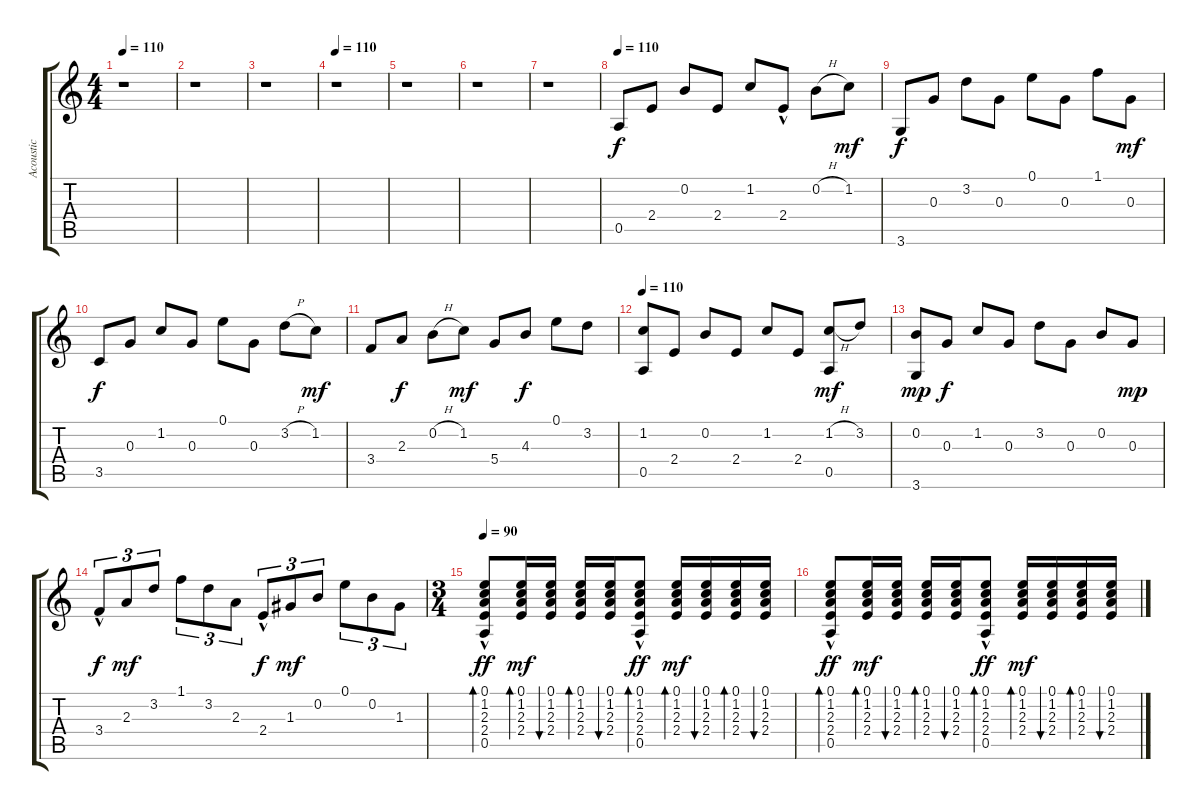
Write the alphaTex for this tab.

\track ("Acoustic" "Acoustic") {instrument acousticguitarnylon}
\staff {score tabs}
\tuning (E4 B3 G3 D3 A2 E2) {hide}
\ts (4 4)
\tempo 110
\clef g2
\ks c
r.1{dy mf} |
r.1 |
r.1 |
\tempo 110
r.1 |
r.1 |
r.1 |
r.1 |
\tempo 110
0.5.8{dy f} 2.4.8 0.2.8 2.4.8 1.2.8 2.4{hac}.8 0.2{h}.8 1.2.8{dy mf} |
3.6.8{dy f} 0.3.8 3.2.8 0.3.8 0.1.8 0.3.8 1.1.8 0.3.8{dy mf} |
3.5.8{dy f} 0.3.8 1.2.8 0.3.8 0.1.8 0.3.8 3.2{h}.8 1.2.8{dy mf} |
3.4.8 2.3.8{dy f} 0.2{h}.8 1.2.8{dy mf} 5.4.8 4.3.8{dy f} 0.1.8 3.2.8 |
\tempo 110
(1.2 0.5).8 2.4.8 0.2.8 2.4.8 1.2.8 2.4.8 (1.2{h} 0.5).8{dy mf} 3.2.8 |
(0.2 3.6).8{dy mp} 0.3.8{dy f} 1.2.8 0.3.8 3.2.8 0.3.8 0.2.8 0.3.8{dy mp} |
3.4{hac}.8{tu (3 2) dy f} 2.3.8{tu (3 2) dy mf} 3.2.8{tu (3 2)} 1.1.8{tu (3 2)} 3.2.8{tu (3 2)} 2.3.8{tu (3 2)} 2.4{hac}.8{tu (3 2) dy f} 1.3.8{tu (3 2) dy mf} 0.2.8{tu (3 2)} 0.1.8{tu (3 2)} 0.2.8{tu (3 2)} 1.3.8{tu (3 2)} |
\ts (3 4)
\tempo 90
(0.1 1.2 2.3 2.4 0.5{hac}).8{bd 120 dy ff} (0.1 1.2 2.3 2.4).16{bd 60 dy mf} (0.1 1.2 2.3 2.4).16{bu 60} (0.1 1.2 2.3 2.4).16{bd 60} (0.1 1.2 2.3 2.4).16{bu 60} (0.1 1.2 2.3 2.4 0.5{hac}).8{bd 30 dy ff} (0.1 1.2 2.3 2.4).16{bd 60 dy mf} (0.1 1.2 2.3 2.4).16{bu 60} (0.1 1.2 2.3 2.4).16{bd 60} (0.1 1.2 2.3 2.4).16{bu 60} |
(0.1 1.2 2.3 2.4 0.5{hac}).8{bd 60 dy ff} (0.1 1.2 2.3 2.4).16{bd 60 dy mf} (0.1 1.2 2.3 2.4).16{bu 60} (0.1 1.2 2.3 2.4).16{bd 60} (0.1 1.2 2.3 2.4).16{bu 60} (0.1 1.2 2.3 2.4 0.5{hac}).8{bd 30 dy ff} (0.1 1.2 2.3 2.4).16{bd 60 dy mf} (0.1 1.2 2.3 2.4).16{bu 60} (0.1 1.2 2.3 2.4).16{bd 60} (0.1 1.2 2.3 2.4).16{bu 60}
